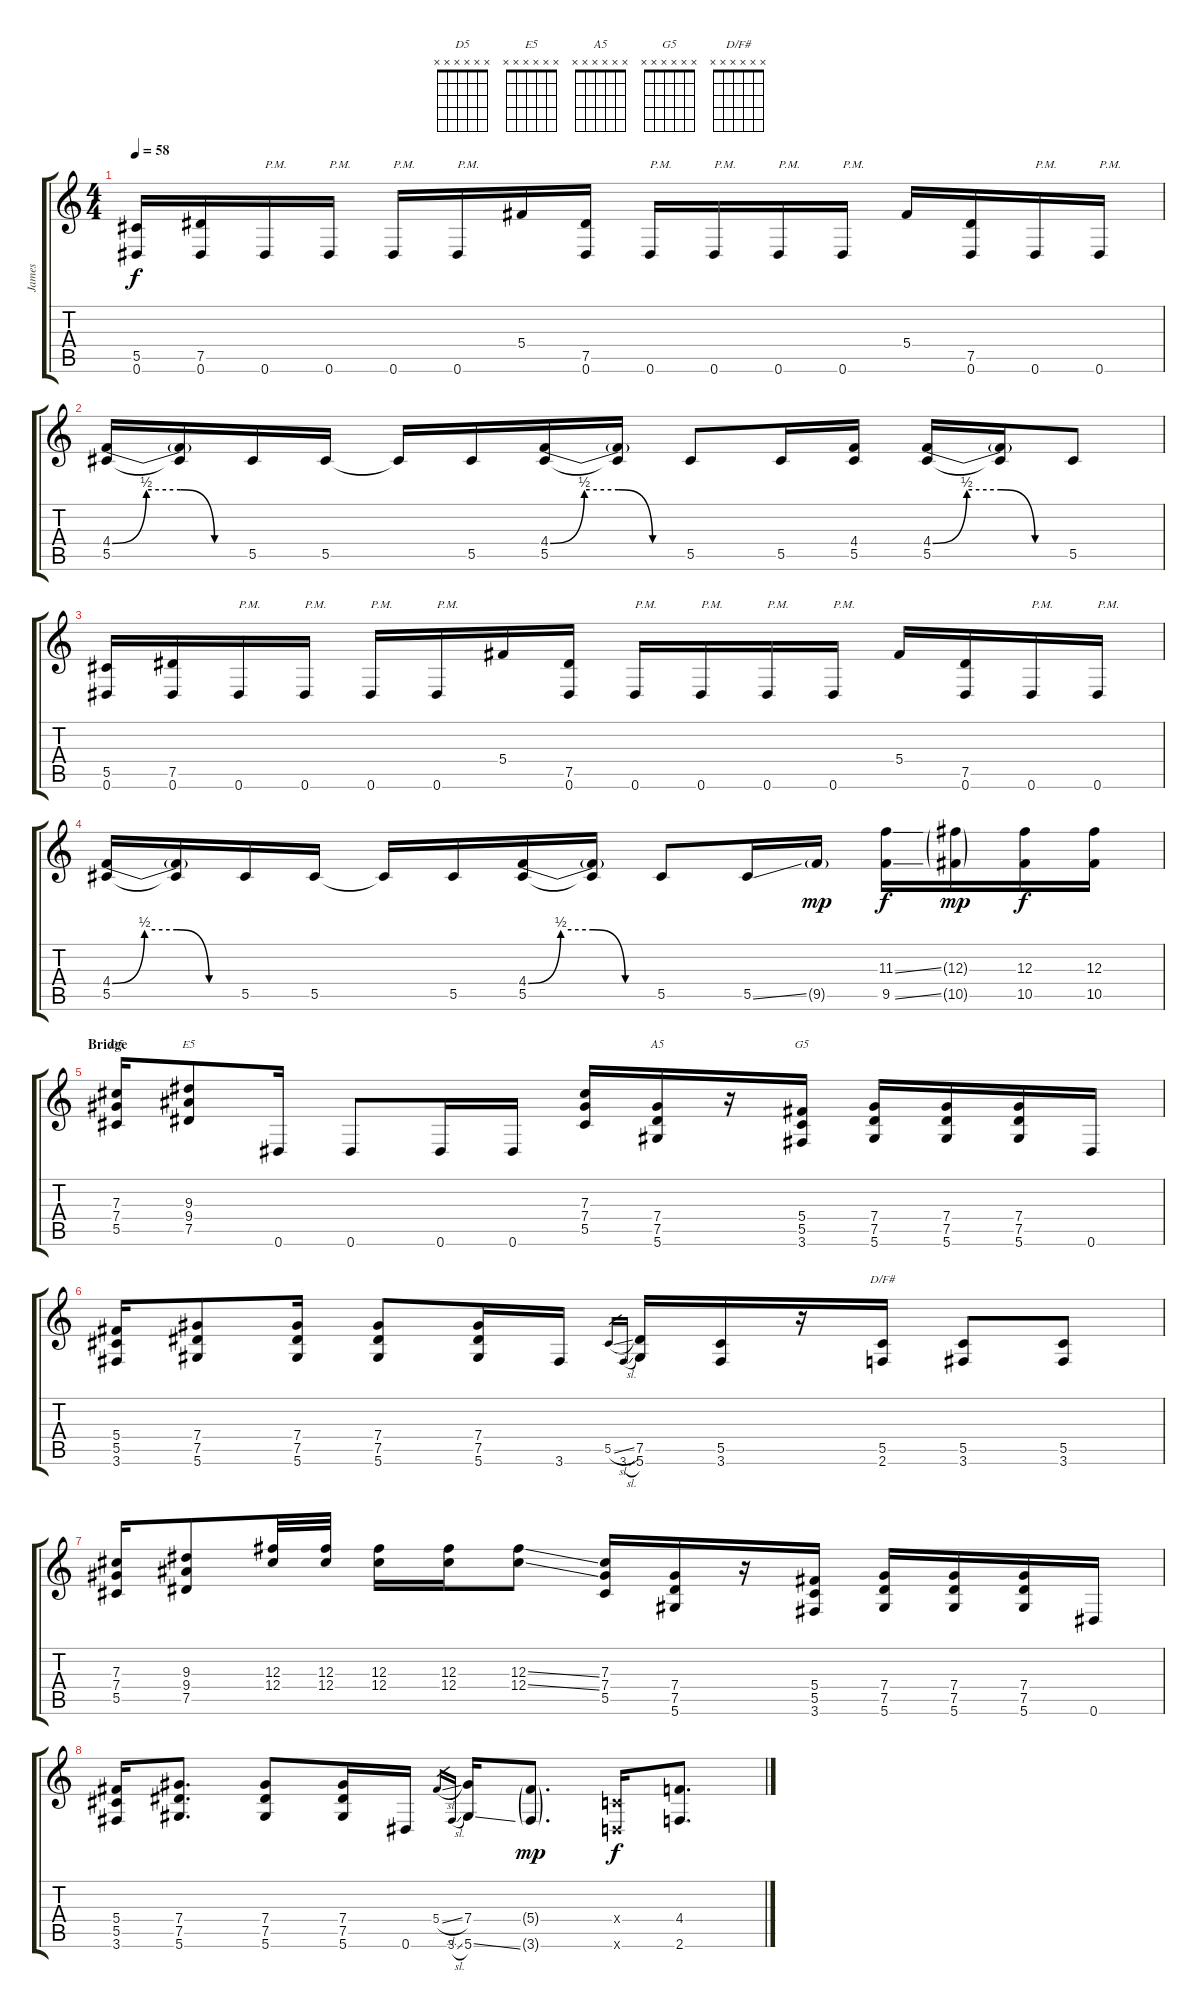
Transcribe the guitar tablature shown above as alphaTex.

\track ("James " "James ") {instrument distortionguitar}
\staff {score tabs}
\tuning (Eb4 Bb3 Gb3 Db3 Ab2 Eb2) {hide}
\chord ("D5" x x x x x x)
\chord ("E5" x x x x x x)
\chord ("A5" x x x x x x)
\chord ("G5" x x x x x x)
\chord ("D/F#" x x x x x x)
\ts (4 4)
\tempo 58
\clef g2
\ks c
(5.5 0.6).16{dy f} (7.5 0.6).16 0.6.16{txt "P.M."} 0.6.16{txt "P.M."} 0.6.16{txt "P.M."} 0.6.16{txt "P.M."} 5.4.16 (7.5 0.6).16 0.6.16{txt "P.M."} 0.6.16{txt "P.M."} 0.6.16{txt "P.M."} 0.6.16{txt "P.M."} 5.4.16 (7.5 0.6).16 0.6.16{txt "P.M."} 0.6.16{txt "P.M."} |
(4.4{be (custom 0 0 15 2 30 2 45 0 60 0)} 5.5).16 (4.4{t} 5.5{t}).16 5.5.16 5.5.16 5.5{t}.16 5.5.16 (4.4{be (custom 0 0 15 2 30 2 45 0 60 0)} 5.5).16 (4.4{t} 5.5{t}).16 5.5.8 5.5.16 (4.4 5.5).16 (4.4{be (custom 0 0 15 2 30 2 45 0 60 0)} 5.5).16 (4.4{t} 5.5{t}).16 5.5.8 |
(5.5 0.6).16 (7.5 0.6).16 0.6.16{txt "P.M."} 0.6.16{txt "P.M."} 0.6.16{txt "P.M."} 0.6.16{txt "P.M."} 5.4.16 (7.5 0.6).16 0.6.16{txt "P.M."} 0.6.16{txt "P.M."} 0.6.16{txt "P.M."} 0.6.16{txt "P.M."} 5.4.16 (7.5 0.6).16 0.6.16{txt "P.M."} 0.6.16{txt "P.M."} |
(4.4{be (custom 0 0 15 2 30 2 45 0 60 0)} 5.5).16 (4.4{t} 5.5{t}).16 5.5.16 5.5.16 5.5{t}.16 5.5.16 (4.4{be (custom 0 0 15 2 30 2 45 0 60 0)} 5.5).16 (4.4{t} 5.5{t}).16 5.5.8 5.5{ss}.16 9.5{g}.16{dy mp} (11.3{ss} 9.5{ss}).16{dy f} (12.3{g} 10.5{g}).16{dy mp} (12.3 10.5).16{dy f} (12.3 10.5).16 |
\section ("" "Bridge")
(7.3 7.4 5.5).16{ch "D5"} (9.3 9.4 7.5).8{ch "E5"} 0.6.16 0.6.8 0.6.16 0.6.16 (7.3 7.4 5.5).16 (7.4 7.5 5.6).16{ch "A5"} r.16 (5.4 5.5 3.6).16{ch "G5"} (7.4 7.5 5.6).16 (7.4 7.5 5.6).16 (7.4 7.5 5.6).16 0.6.16 |
(5.4 5.5 3.6).16 (7.4 7.5 5.6).8 (7.4 7.5 5.6).16 (7.4 7.5 5.6).8 (7.4 7.5 5.6).16 3.6.16 5.5{sl}.16{gr} 3.6{sl}.16{gr} (7.5 5.6).16 (5.5 3.6).16 r.16 (5.5 2.6).16{ch "D/F#"} (5.5 3.6).8 (5.5 3.6).8 |
(7.3 7.4 5.5).16 (9.3 9.4 7.5).8 (12.3 12.4).32 (12.3 12.4).32 (12.3 12.4).16 (12.3 12.4).16 (12.3{ss} 12.4{ss}).8 (7.3 7.4 5.5).16 (7.4 7.5 5.6).16 r.16 (5.4 5.5 3.6).16 (7.4 7.5 5.6).16 (7.4 7.5 5.6).16 (7.4 7.5 5.6).16 0.6.16 |
(5.4 5.5 3.6).16 (7.4 7.5 5.6).8{d} (7.4 7.5 5.6).8 (7.4 7.5 5.6).16 0.6.16 5.4{sl}.16{gr} 3.6{sl}.16{gr} (7.4 5.6{ss}).16 (5.4{g} 3.6{g}).8{d dy mp} (-1.4{x} -1.6{x}).16{dy f} (4.4 2.6).8{d}
